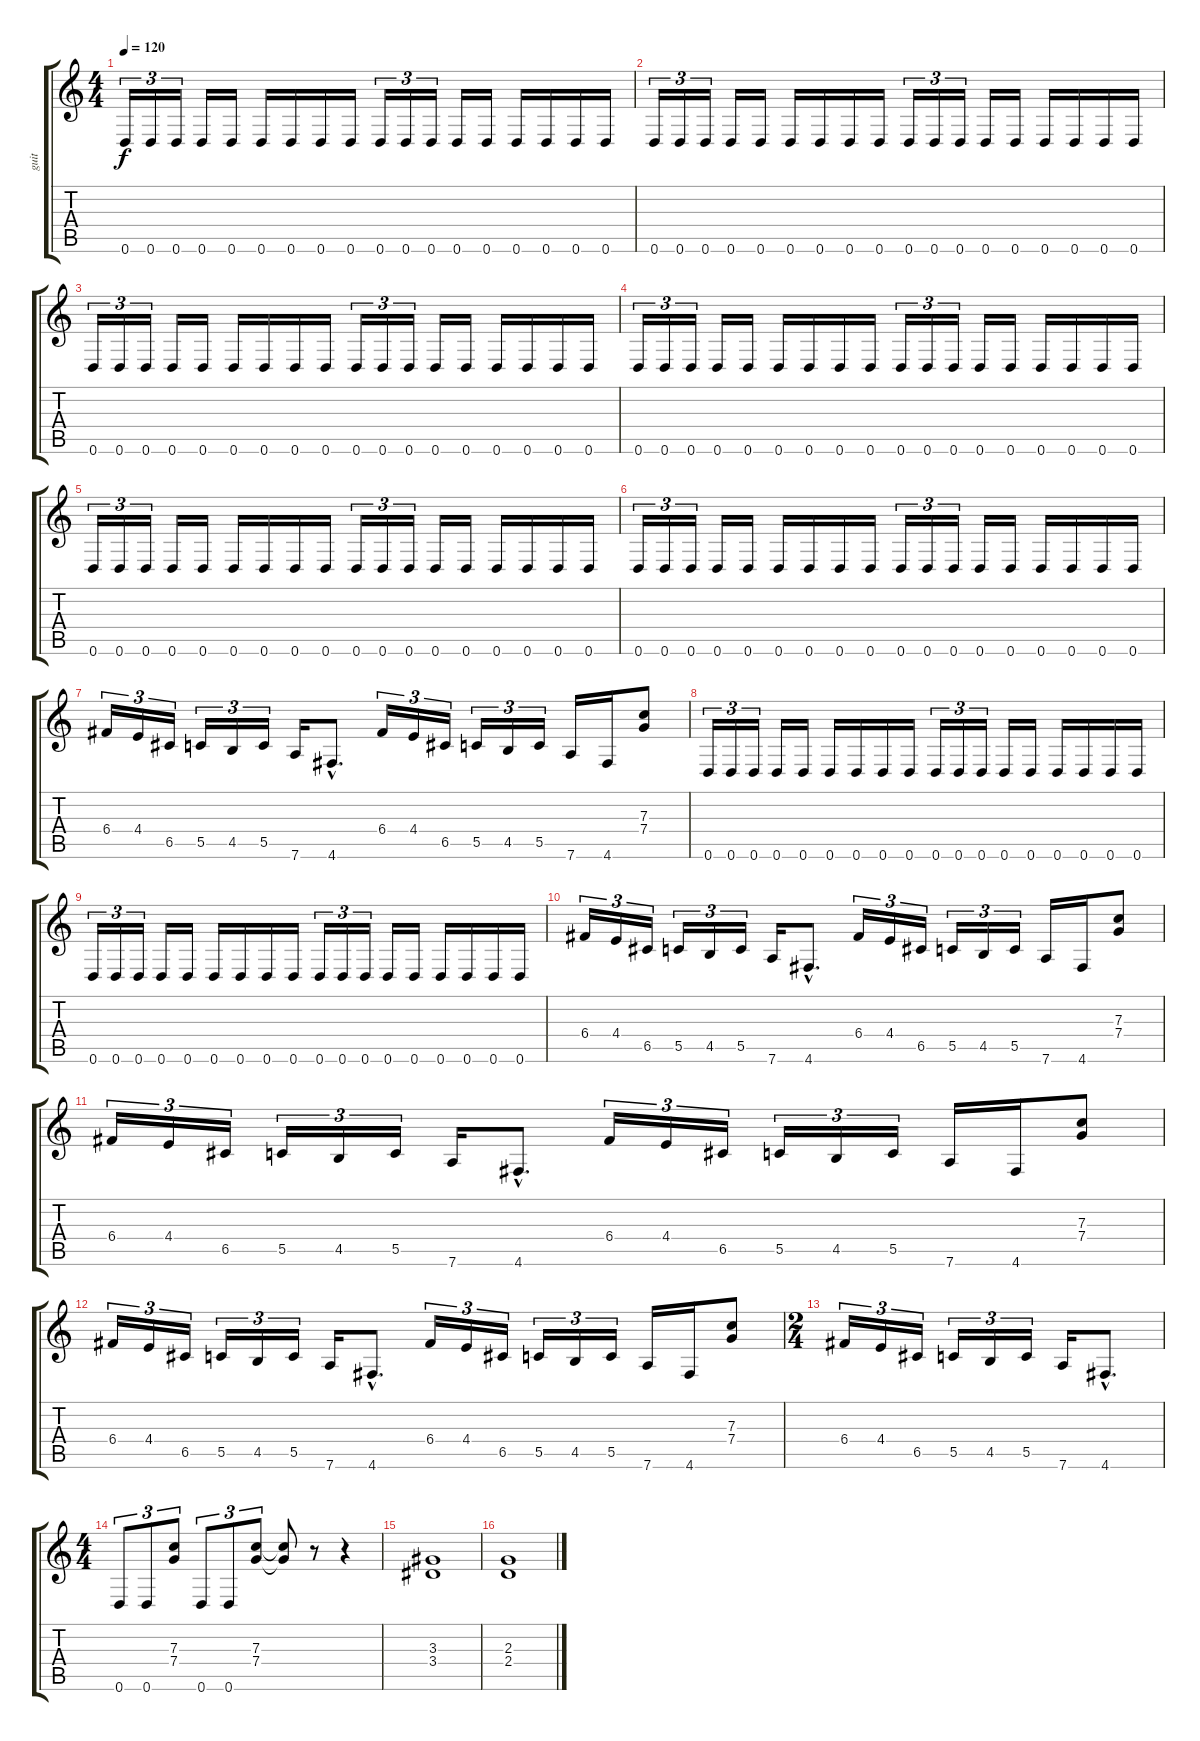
\track ("guit" "guit") {instrument distortionguitar}
\staff {score tabs}
\tuning (D4 A3 F3 C3 G2 D2) {hide}
\ts (4 4)
\tempo 120
\clef g2
\ks c
0.6.16{tu (3 2) dy f} 0.6.16{tu (3 2)} 0.6.16{tu (3 2)} 0.6.16 0.6.16 0.6.16 0.6.16 0.6.16 0.6.16 0.6.16{tu (3 2)} 0.6.16{tu (3 2)} 0.6.16{tu (3 2)} 0.6.16 0.6.16 0.6.16 0.6.16 0.6.16 0.6.16 |
0.6.16{tu (3 2)} 0.6.16{tu (3 2)} 0.6.16{tu (3 2)} 0.6.16 0.6.16 0.6.16 0.6.16 0.6.16 0.6.16 0.6.16{tu (3 2)} 0.6.16{tu (3 2)} 0.6.16{tu (3 2)} 0.6.16 0.6.16 0.6.16 0.6.16 0.6.16 0.6.16 |
0.6.16{tu (3 2)} 0.6.16{tu (3 2)} 0.6.16{tu (3 2)} 0.6.16 0.6.16 0.6.16 0.6.16 0.6.16 0.6.16 0.6.16{tu (3 2)} 0.6.16{tu (3 2)} 0.6.16{tu (3 2)} 0.6.16 0.6.16 0.6.16 0.6.16 0.6.16 0.6.16 |
0.6.16{tu (3 2)} 0.6.16{tu (3 2)} 0.6.16{tu (3 2)} 0.6.16 0.6.16 0.6.16 0.6.16 0.6.16 0.6.16 0.6.16{tu (3 2)} 0.6.16{tu (3 2)} 0.6.16{tu (3 2)} 0.6.16 0.6.16 0.6.16 0.6.16 0.6.16 0.6.16 |
0.6.16{tu (3 2)} 0.6.16{tu (3 2)} 0.6.16{tu (3 2)} 0.6.16 0.6.16 0.6.16 0.6.16 0.6.16 0.6.16 0.6.16{tu (3 2)} 0.6.16{tu (3 2)} 0.6.16{tu (3 2)} 0.6.16 0.6.16 0.6.16 0.6.16 0.6.16 0.6.16 |
0.6.16{tu (3 2)} 0.6.16{tu (3 2)} 0.6.16{tu (3 2)} 0.6.16 0.6.16 0.6.16 0.6.16 0.6.16 0.6.16 0.6.16{tu (3 2)} 0.6.16{tu (3 2)} 0.6.16{tu (3 2)} 0.6.16 0.6.16 0.6.16 0.6.16 0.6.16 0.6.16 |
6.4.16{tu (3 2)} 4.4.16{tu (3 2)} 6.5.16{tu (3 2)} 5.5.16{tu (3 2)} 4.5.16{tu (3 2)} 5.5.16{tu (3 2)} 7.6.16 4.6{hac}.8{d} 6.4.16{tu (3 2)} 4.4.16{tu (3 2)} 6.5.16{tu (3 2)} 5.5.16{tu (3 2)} 4.5.16{tu (3 2)} 5.5.16{tu (3 2)} 7.6.16 4.6.16 (7.3 7.4).8 |
0.6.16{tu (3 2)} 0.6.16{tu (3 2)} 0.6.16{tu (3 2)} 0.6.16 0.6.16 0.6.16 0.6.16 0.6.16 0.6.16 0.6.16{tu (3 2)} 0.6.16{tu (3 2)} 0.6.16{tu (3 2)} 0.6.16 0.6.16 0.6.16 0.6.16 0.6.16 0.6.16 |
0.6.16{tu (3 2)} 0.6.16{tu (3 2)} 0.6.16{tu (3 2)} 0.6.16 0.6.16 0.6.16 0.6.16 0.6.16 0.6.16 0.6.16{tu (3 2)} 0.6.16{tu (3 2)} 0.6.16{tu (3 2)} 0.6.16 0.6.16 0.6.16 0.6.16 0.6.16 0.6.16 |
6.4.16{tu (3 2)} 4.4.16{tu (3 2)} 6.5.16{tu (3 2)} 5.5.16{tu (3 2)} 4.5.16{tu (3 2)} 5.5.16{tu (3 2)} 7.6.16 4.6{hac}.8{d} 6.4.16{tu (3 2)} 4.4.16{tu (3 2)} 6.5.16{tu (3 2)} 5.5.16{tu (3 2)} 4.5.16{tu (3 2)} 5.5.16{tu (3 2)} 7.6.16 4.6.16 (7.3 7.4).8 |
6.4.16{tu (3 2)} 4.4.16{tu (3 2)} 6.5.16{tu (3 2)} 5.5.16{tu (3 2)} 4.5.16{tu (3 2)} 5.5.16{tu (3 2)} 7.6.16 4.6{hac}.8{d} 6.4.16{tu (3 2)} 4.4.16{tu (3 2)} 6.5.16{tu (3 2)} 5.5.16{tu (3 2)} 4.5.16{tu (3 2)} 5.5.16{tu (3 2)} 7.6.16 4.6.16 (7.3 7.4).8 |
6.4.16{tu (3 2)} 4.4.16{tu (3 2)} 6.5.16{tu (3 2)} 5.5.16{tu (3 2)} 4.5.16{tu (3 2)} 5.5.16{tu (3 2)} 7.6.16 4.6{hac}.8{d} 6.4.16{tu (3 2)} 4.4.16{tu (3 2)} 6.5.16{tu (3 2)} 5.5.16{tu (3 2)} 4.5.16{tu (3 2)} 5.5.16{tu (3 2)} 7.6.16 4.6.16 (7.3 7.4).8 |
\ts (2 4)
6.4.16{tu (3 2)} 4.4.16{tu (3 2)} 6.5.16{tu (3 2)} 5.5.16{tu (3 2)} 4.5.16{tu (3 2)} 5.5.16{tu (3 2)} 7.6.16 4.6{hac}.8{d} |
\ts (4 4)
0.6.8{tu (3 2)} 0.6.8{tu (3 2)} (7.3 7.4).8{tu (3 2)} 0.6.8{tu (3 2)} 0.6.8{tu (3 2)} (7.3 7.4).8{tu (3 2)} (7.3{t} 7.4{t}).8 r.8 r.4 |
(3.3 3.4).1 |
(2.3 2.4).1
